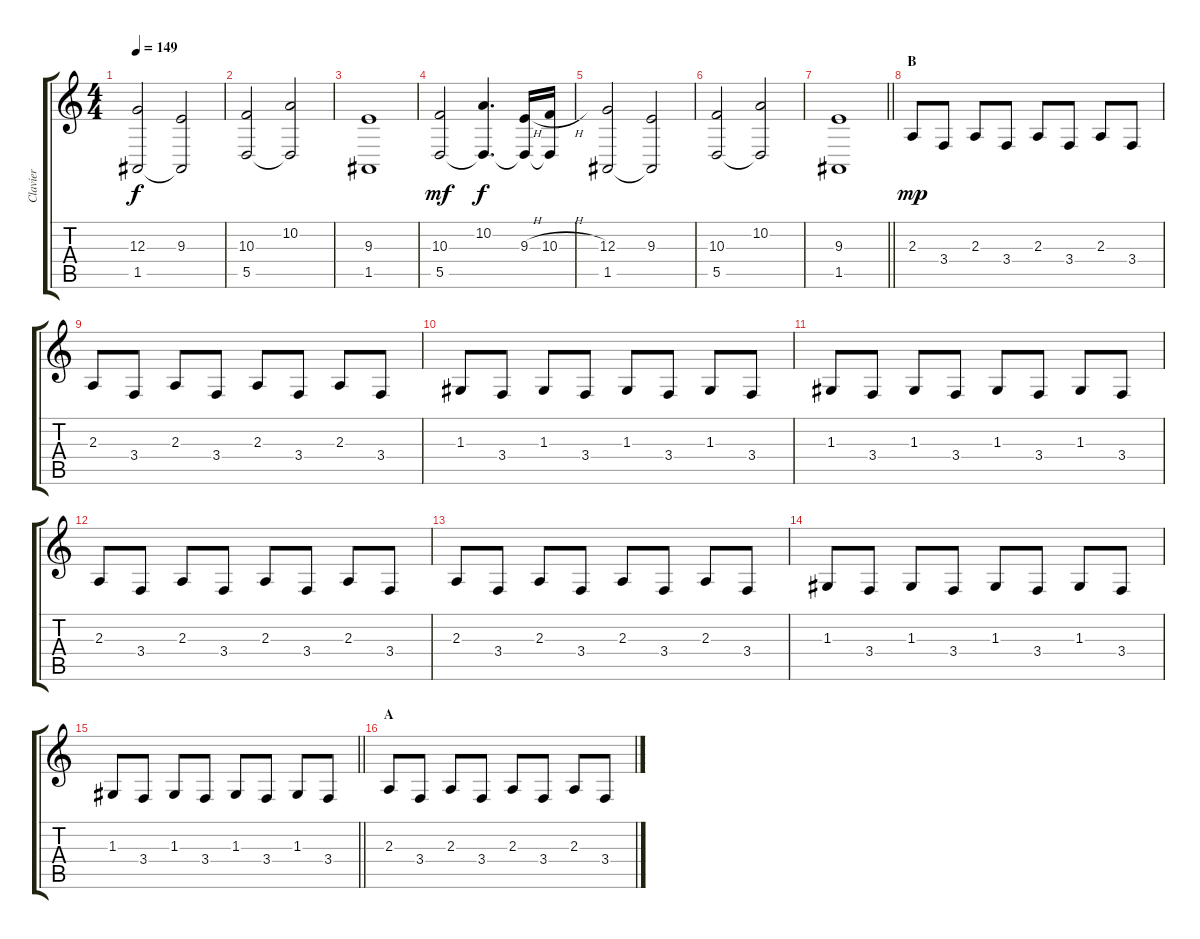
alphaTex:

\track ("Clavier" "Clavier") {instrument electricpiano1}
\staff {score tabs}
\tuning (E4 B3 G3 D3 A2 E2) {hide}
\ts (4 4)
\tempo 149
\clef g2
\ks c
(12.3 1.5).2{dy f} (9.3 1.5{t}).2 |
(10.3 5.5).2 (10.2 5.5{t}).2 |
(9.3 1.5).1 |
(10.3 5.5).2{dy mf} (10.2 5.5{t}).4{d dy f} (9.3{h} 5.5{t}).16 (10.3{h} 5.5{t}).16 |
(12.3 1.5).2 (9.3 1.5{t}).2 |
(10.3 5.5).2 (10.2 5.5{t}).2 |
\barLineRight lightlight
(9.3 1.5).1 |
\section ("" "B")
2.3.8{dy mp} 3.4.8 2.3.8 3.4.8 2.3.8 3.4.8 2.3.8 3.4.8 |
2.3.8 3.4.8 2.3.8 3.4.8 2.3.8 3.4.8 2.3.8 3.4.8 |
1.3.8 3.4.8 1.3.8 3.4.8 1.3.8 3.4.8 1.3.8 3.4.8 |
1.3.8 3.4.8 1.3.8 3.4.8 1.3.8 3.4.8 1.3.8 3.4.8 |
2.3.8 3.4.8 2.3.8 3.4.8 2.3.8 3.4.8 2.3.8 3.4.8 |
2.3.8 3.4.8 2.3.8 3.4.8 2.3.8 3.4.8 2.3.8 3.4.8 |
1.3.8 3.4.8 1.3.8 3.4.8 1.3.8 3.4.8 1.3.8 3.4.8 |
\barLineRight lightlight
1.3.8 3.4.8 1.3.8 3.4.8 1.3.8 3.4.8 1.3.8 3.4.8 |
\section ("" "A")
2.3.8 3.4.8 2.3.8 3.4.8 2.3.8 3.4.8 2.3.8 3.4.8
